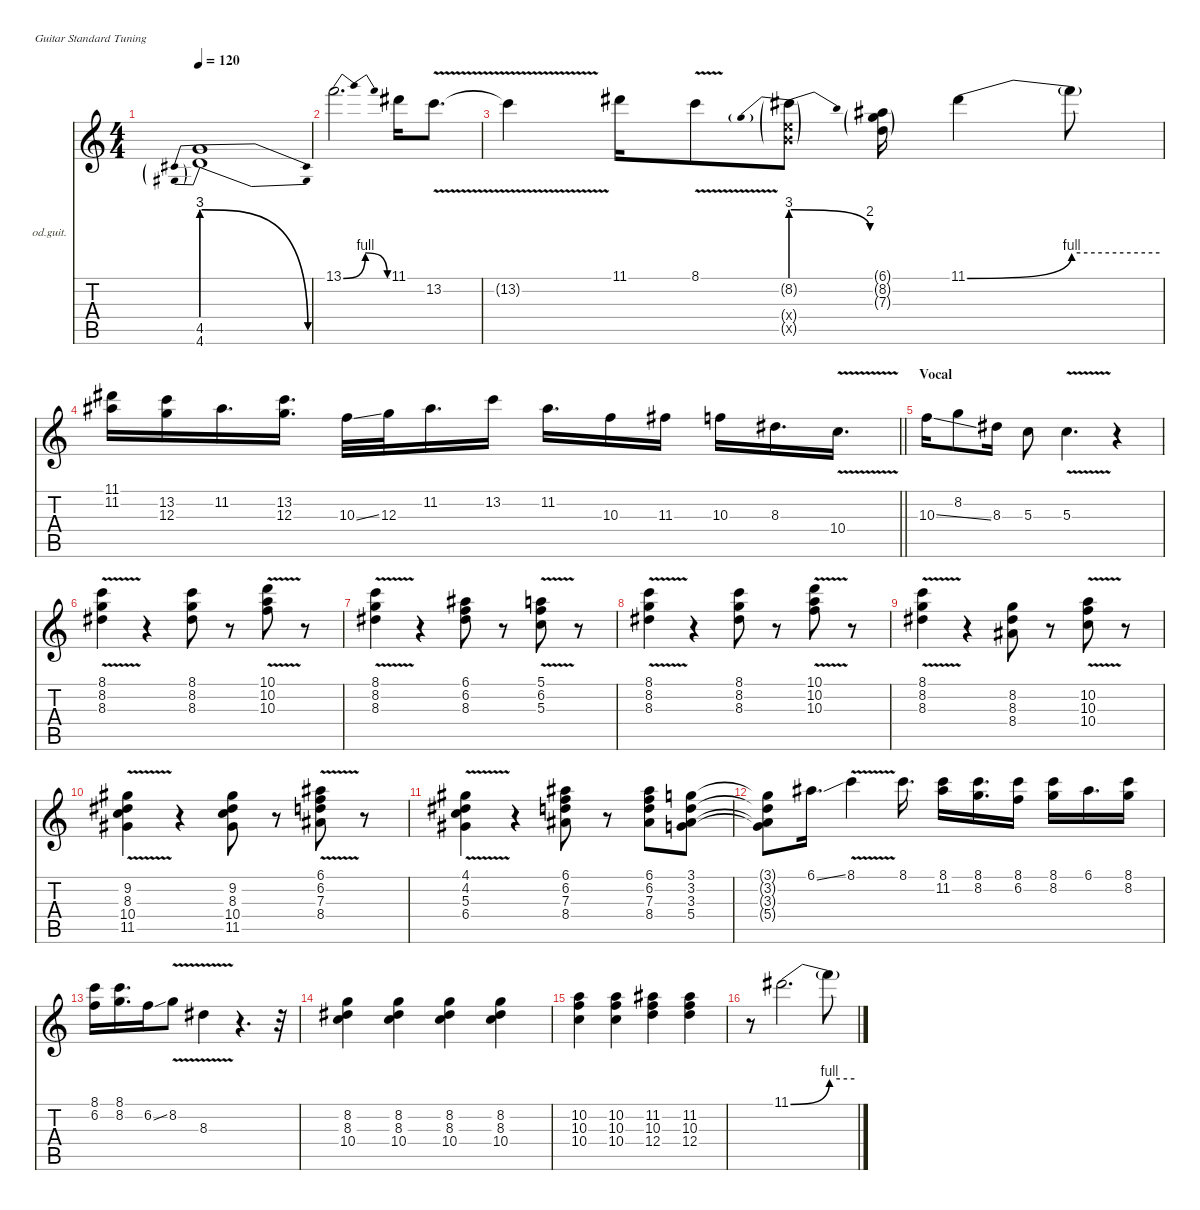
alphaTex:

\defaultSystemsLayout 4
\hideDynamics
\bracketExtendMode nobrackets
\firstSystemTrackNameOrientation horizontal
\otherSystemsTrackNameOrientation horizontal
\track ("Overdriven Guitar" "od.guit.") {instrument overdrivenguitar}
\staff {score tabs}
\tuning (E4 B3 G3 D3 A2 E2)
\ts (4 4)
\beaming (8 2 2 2 2)
\tempo 120
\clef g2
\ks c
(4.5{be (prebendrelease 0 12 60 0)} 4.6{be (prebendrelease 0 12 60 0)}).1{dy f instrument overdrivenguitar beam Up} |
13.1{be (bendrelease 0 0 9.999999599999999 4 50.0000016 4 60 0)}.2{d dy fff beam Down} 11.1{acc #}.16{dy f beam Down} 13.2{v}.8{d beam Down} |
13.2{v t}.4{beam Down} 11.1{acc #}.16{beam Down} 8.1{v}.8{beam Down} (8.2{be (prebendrelease 0 12 50.0000016 8) g} 14.4{g x} 14.5{g x}).8{dy mf beam Down} (6.1{g acc #} 8.2{g} 7.3{g}).16{beam Down} 11.1{be (bend 0 0 60 4) acc #}.4{dy f beam Down} 11.1{be (hold 0 4 60 4) t}.8{beam Down} |
\barLineRight lightlight
(11.1{acc #} 11.2{acc #}).16{beam Down} (13.2 12.3).16{beam Down} 11.2{acc #}.16{d beam Down} (13.2 12.3).16{d beam Down} 10.3{ss}.32{beam Down} 12.3.32{beam Down} 11.2{acc #}.16{d beam Down} 13.2.16{beam Down} 11.2{acc #}.16{d beam Down} 10.3.16{beam Down} 11.3{acc #}.16{beam Down} 10.3.16{beam Down} 8.3{acc #}.16{d beam Down} 10.4{v}.16{d beam Down} |
\section ("" "Vocal")
10.3{ss}.16{beam Down} 8.2.8{beam Down} 8.3{acc #}.16{beam Down} 5.3.8{beam Down} 5.3{v}.4{d beam Down} r.4{beam Down} |
(8.1{v} 8.2{v} 8.3{v acc #}).4{beam Down} r.4{beam Down} (8.1 8.2 8.3{acc #}).8{beam Down} r.8{beam Down} (10.1{v} 10.2{v} 10.3{v}).8{beam Down} r.8{beam Down} |
(8.1{v} 8.2{v} 8.3{v acc #}).4{beam Down} r.4{beam Down} (6.1{acc #} 6.2 8.3{acc #}).8{beam Down} r.8{beam Down} (5.1{v} 6.2{v} 5.3{v}).8{beam Down} r.8{beam Down} |
(8.1{v} 8.2{v} 8.3{v acc #}).4{beam Down} r.4{beam Down} (8.1 8.2 8.3{acc #}).8{beam Down} r.8{beam Down} (10.1{v} 10.2{v} 10.3{v}).8{beam Down} r.8{beam Down} |
(8.1{v} 8.2{v} 8.3{v acc #}).4{beam Down} r.4{beam Down} (8.2 8.3{acc #} 8.4{acc #}).8{beam Down} r.8{beam Down} (10.2{v} 10.3{v} 10.4{v}).8{beam Down} r.8{beam Down} |
(9.2{v acc #} 8.3{v acc #} 10.4{v} 11.5{v acc #}).4{beam Down} r.4{beam Down} (9.2{acc #} 8.3{acc #} 10.4 11.5{acc #}).8{beam Down} r.8{beam Down} (6.1{v acc #} 6.2{v} 7.3{v} 8.4{v acc #}).8{beam Down} r.8{beam Down} |
(4.1{v acc #} 4.2{v acc #} 5.3{v} 6.4{v acc #}).4{beam Down} r.4{beam Down} (6.1{acc #} 6.2 7.3 8.4{acc #}).8{beam Down} r.8{beam Down} (6.1{acc #} 6.2 7.3 8.4{acc #}).8{beam Down} (3.1 3.2 3.3{acc #} 5.4).8{beam Down} |
(3.1{t} 3.2{t} 3.3{t acc #} 5.4{t}).8{beam Down} 6.1{ss acc #}.16{d beam Down} 8.1{v}.4{beam Down} 8.1.16{d beam Down} (8.1 11.2{acc #}).16{beam Down} (8.1 8.2).16{d beam Down} (8.1 6.2).16{beam Down} (8.1 8.2).16{beam Down} 6.1{acc #}.16{d beam Down} (8.1 8.2).16{beam Down} |
(8.1 6.2).16{beam Down} (8.1 8.2).16{d beam Down} 6.2{ss}.16{beam Down} 8.2{v}.8{beam Down} 8.3{v acc #}.4{beam Down} r.4{d beam Down} r.32{beam Down} |
(8.2 8.3{acc #} 10.4).4{beam Down} (8.2 8.3{acc #} 10.4).4{beam Down} (8.2 8.3{acc #} 10.4).4{beam Down} (8.2 8.3{acc #} 10.4).4{beam Down} |
(10.2 10.3 10.4).4{beam Down} (10.2 10.3 10.4).4{beam Down} (11.2{acc #} 10.3 12.4).4{beam Down} (11.2{acc #} 10.3 12.4).4{beam Down} |
r.8{beam Down} 11.1{be (bend 0 0 60 4) acc #}.2{d dy ff beam Down} 11.1{be (hold 0 4 60 4) t}.8{dy f beam Down}
